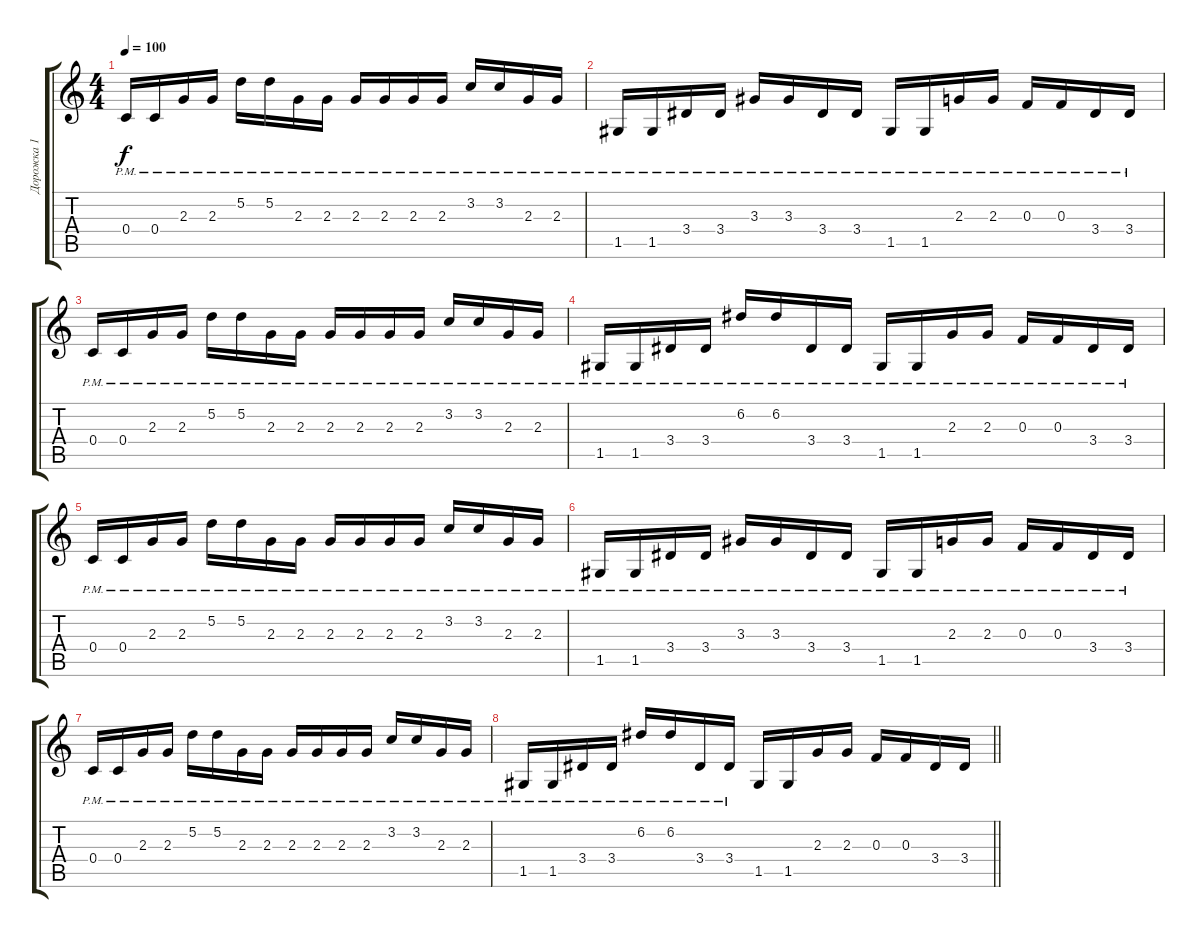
\track ("Дорожка 1" "Дорожка 1") {instrument overdrivenguitar}
\staff {score tabs}
\tuning (D4 A3 F3 C3 G2 C2) {hide}
\ts (4 4)
\tempo 100
\clef g2
\ks c
0.4{pm}.16{dy f} 0.4{pm}.16 2.3{pm}.16 2.3{pm}.16 5.2{pm}.16 5.2{pm}.16 2.3{pm}.16 2.3{pm}.16 2.3{pm}.16 2.3{pm}.16 2.3{pm}.16 2.3{pm}.16 3.2{pm}.16 3.2{pm}.16 2.3{pm}.16 2.3{pm}.16 |
1.5{pm}.16 1.5{pm}.16 3.4{pm}.16 3.4{pm}.16 3.3{pm}.16 3.3{pm}.16 3.4{pm}.16 3.4{pm}.16 1.5{pm}.16 1.5{pm}.16 2.3{pm}.16 2.3{pm}.16 0.3{pm}.16 0.3{pm}.16 3.4{pm}.16 3.4{pm}.16 |
0.4{pm}.16 0.4{pm}.16 2.3{pm}.16 2.3{pm}.16 5.2{pm}.16 5.2{pm}.16 2.3{pm}.16 2.3{pm}.16 2.3{pm}.16 2.3{pm}.16 2.3{pm}.16 2.3{pm}.16 3.2{pm}.16 3.2{pm}.16 2.3{pm}.16 2.3{pm}.16 |
1.5{pm}.16 1.5{pm}.16 3.4{pm}.16 3.4{pm}.16 6.2{pm}.16 6.2{pm}.16 3.4{pm}.16 3.4{pm}.16 1.5{pm}.16 1.5{pm}.16 2.3{pm}.16 2.3{pm}.16 0.3{pm}.16 0.3{pm}.16 3.4{pm}.16 3.4{pm}.16 |
0.4{pm}.16 0.4{pm}.16 2.3{pm}.16 2.3{pm}.16 5.2{pm}.16 5.2{pm}.16 2.3{pm}.16 2.3{pm}.16 2.3{pm}.16 2.3{pm}.16 2.3{pm}.16 2.3{pm}.16 3.2{pm}.16 3.2{pm}.16 2.3{pm}.16 2.3{pm}.16 |
1.5{pm}.16 1.5{pm}.16 3.4{pm}.16 3.4{pm}.16 3.3{pm}.16 3.3{pm}.16 3.4{pm}.16 3.4{pm}.16 1.5{pm}.16 1.5{pm}.16 2.3{pm}.16 2.3{pm}.16 0.3{pm}.16 0.3{pm}.16 3.4{pm}.16 3.4{pm}.16 |
0.4{pm}.16 0.4{pm}.16 2.3{pm}.16 2.3{pm}.16 5.2{pm}.16 5.2{pm}.16 2.3{pm}.16 2.3{pm}.16 2.3{pm}.16 2.3{pm}.16 2.3{pm}.16 2.3{pm}.16 3.2{pm}.16 3.2{pm}.16 2.3{pm}.16 2.3{pm}.16 |
\barLineRight lightlight
1.5{pm}.16 1.5{pm}.16 3.4{pm}.16 3.4{pm}.16 6.2{pm}.16 6.2{pm}.16 3.4{pm}.16 3.4{pm}.16 1.5.16 1.5.16 2.3.16 2.3.16 0.3.16 0.3.16 3.4.16 3.4.16
